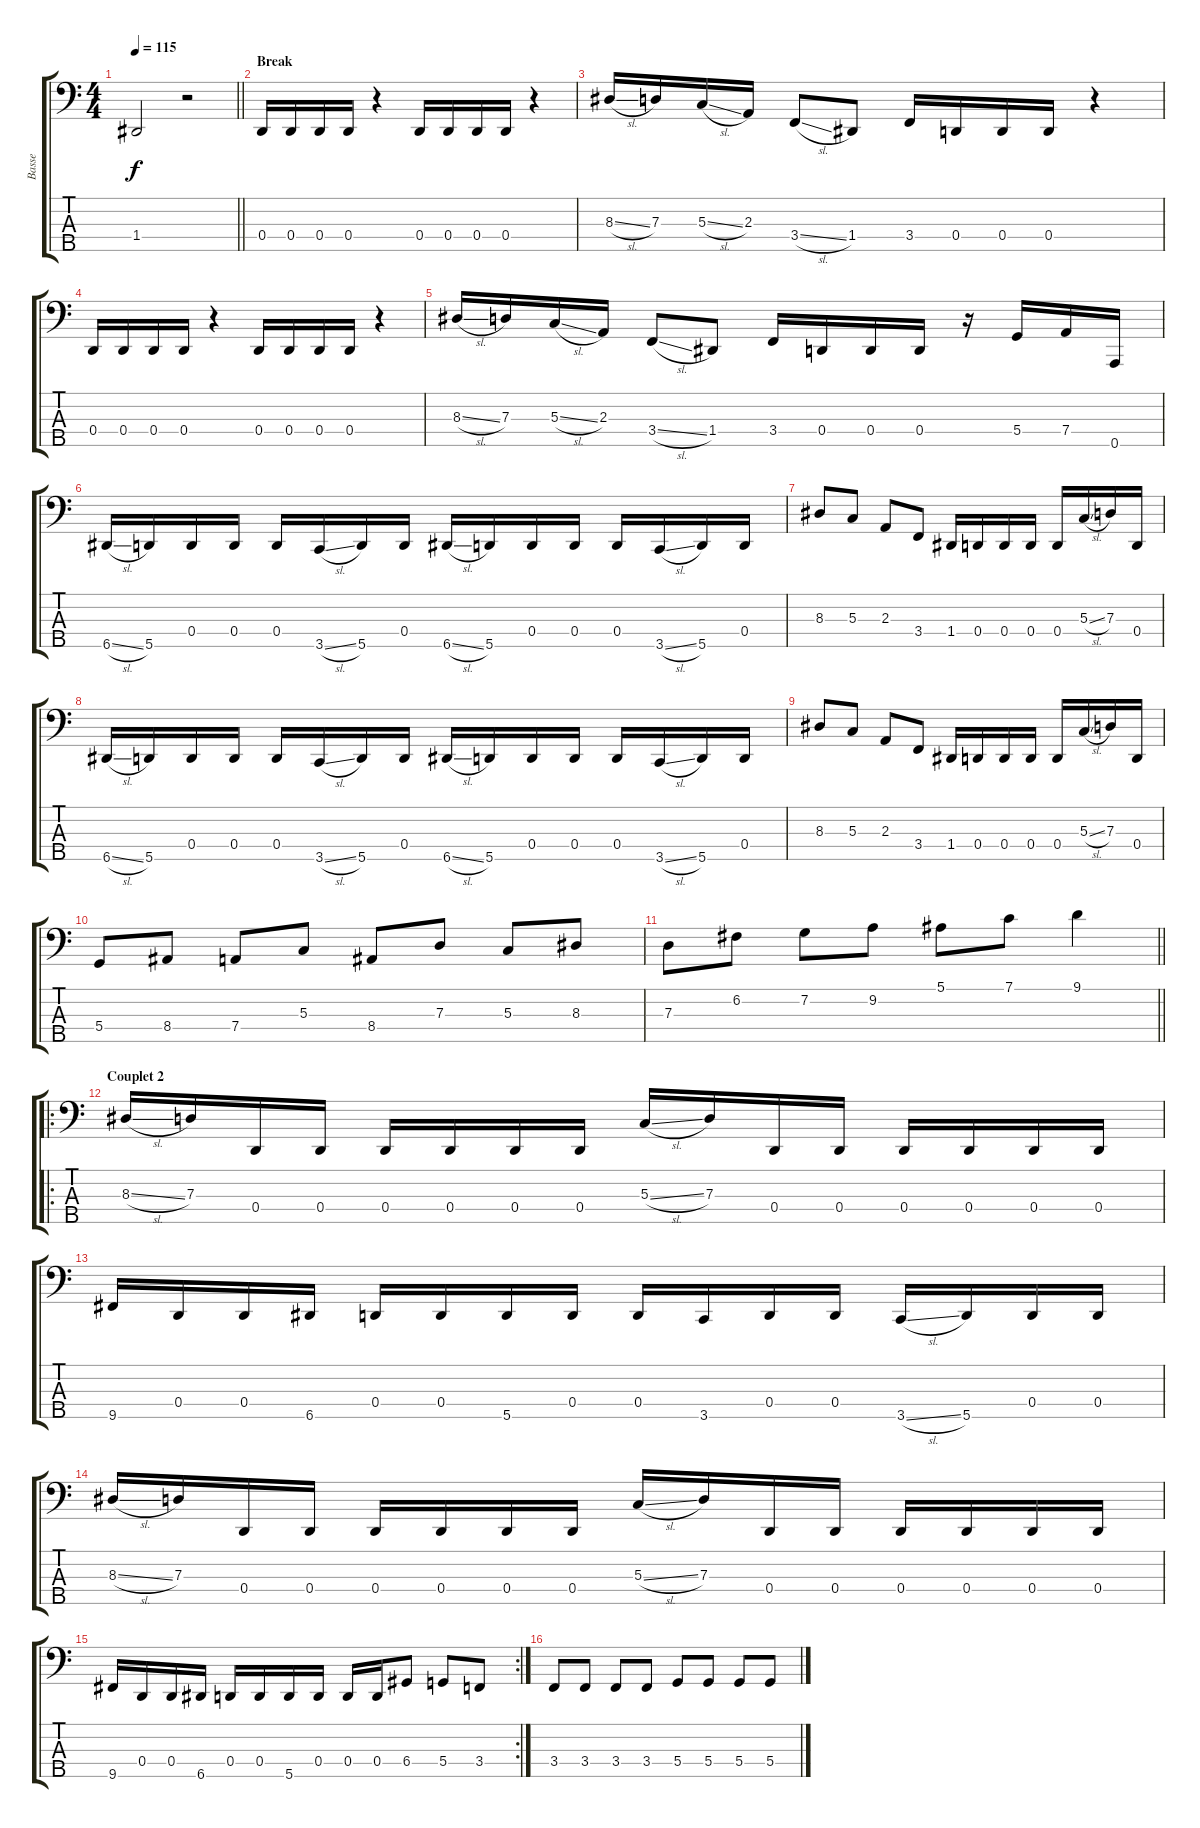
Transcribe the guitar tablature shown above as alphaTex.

\track ("Basse" "Basse") {instrument electricbassfinger}
\staff {score tabs}
\tuning (F2 C2 G1 D1 A0) {hide}
\ts (4 4)
\tempo 115
\clef f4
\barLineRight lightlight
\ks c
1.4.2{dy f} r.2 |
\section ("" "Break")
0.4.16 0.4.16 0.4.16 0.4.16 r.4 0.4.16 0.4.16 0.4.16 0.4.16 r.4 |
8.3{sl}.16 7.3.16 5.3{sl}.16 2.3.16 3.4{sl}.8 1.4.8 3.4.16 0.4.16 0.4.16 0.4.16 r.4 |
0.4.16 0.4.16 0.4.16 0.4.16 r.4 0.4.16 0.4.16 0.4.16 0.4.16 r.4 |
8.3{sl}.16 7.3.16 5.3{sl}.16 2.3.16 3.4{sl}.8 1.4.8 3.4.16 0.4.16 0.4.16 0.4.16 r.16 5.4.16 7.4.16 0.5.16 |
6.5{sl}.16 5.5.16 0.4.16 0.4.16 0.4.16 3.5{sl}.16 5.5.16 0.4.16 6.5{sl}.16 5.5.16 0.4.16 0.4.16 0.4.16 3.5{sl}.16 5.5.16 0.4.16 |
8.3.8 5.3.8 2.3.8 3.4.8 1.4.16 0.4.16 0.4.16 0.4.16 0.4.16 5.3{sl}.16 7.3.16 0.4.16 |
6.5{sl}.16 5.5.16 0.4.16 0.4.16 0.4.16 3.5{sl}.16 5.5.16 0.4.16 6.5{sl}.16 5.5.16 0.4.16 0.4.16 0.4.16 3.5{sl}.16 5.5.16 0.4.16 |
8.3.8 5.3.8 2.3.8 3.4.8 1.4.16 0.4.16 0.4.16 0.4.16 0.4.16 5.3{sl}.16 7.3.16 0.4.16 |
5.4.8 8.4.8 7.4.8 5.3.8 8.4.8 7.3.8 5.3.8 8.3.8 |
\barLineRight lightlight
7.3.8 6.2.8 7.2.8 9.2.8 5.1.8 7.1.8 9.1.4 |
\ro
\section ("" "Couplet 2")
8.3{sl}.16 7.3.16 0.4.16 0.4.16 0.4.16 0.4.16 0.4.16 0.4.16 5.3{sl}.16 7.3.16 0.4.16 0.4.16 0.4.16 0.4.16 0.4.16 0.4.16 |
9.5.16 0.4.16 0.4.16 6.5.16 0.4.16 0.4.16 5.5.16 0.4.16 0.4.16 3.5.16 0.4.16 0.4.16 3.5{sl}.16 5.5.16 0.4.16 0.4.16 |
8.3{sl}.16 7.3.16 0.4.16 0.4.16 0.4.16 0.4.16 0.4.16 0.4.16 5.3{sl}.16 7.3.16 0.4.16 0.4.16 0.4.16 0.4.16 0.4.16 0.4.16 |
\rc 2
9.5.16 0.4.16 0.4.16 6.5.16 0.4.16 0.4.16 5.5.16 0.4.16 0.4.16 0.4.16 6.4.8 5.4.8 3.4.8 |
3.4.8 3.4.8 3.4.8 3.4.8 5.4.8 5.4.8 5.4.8 5.4.8
